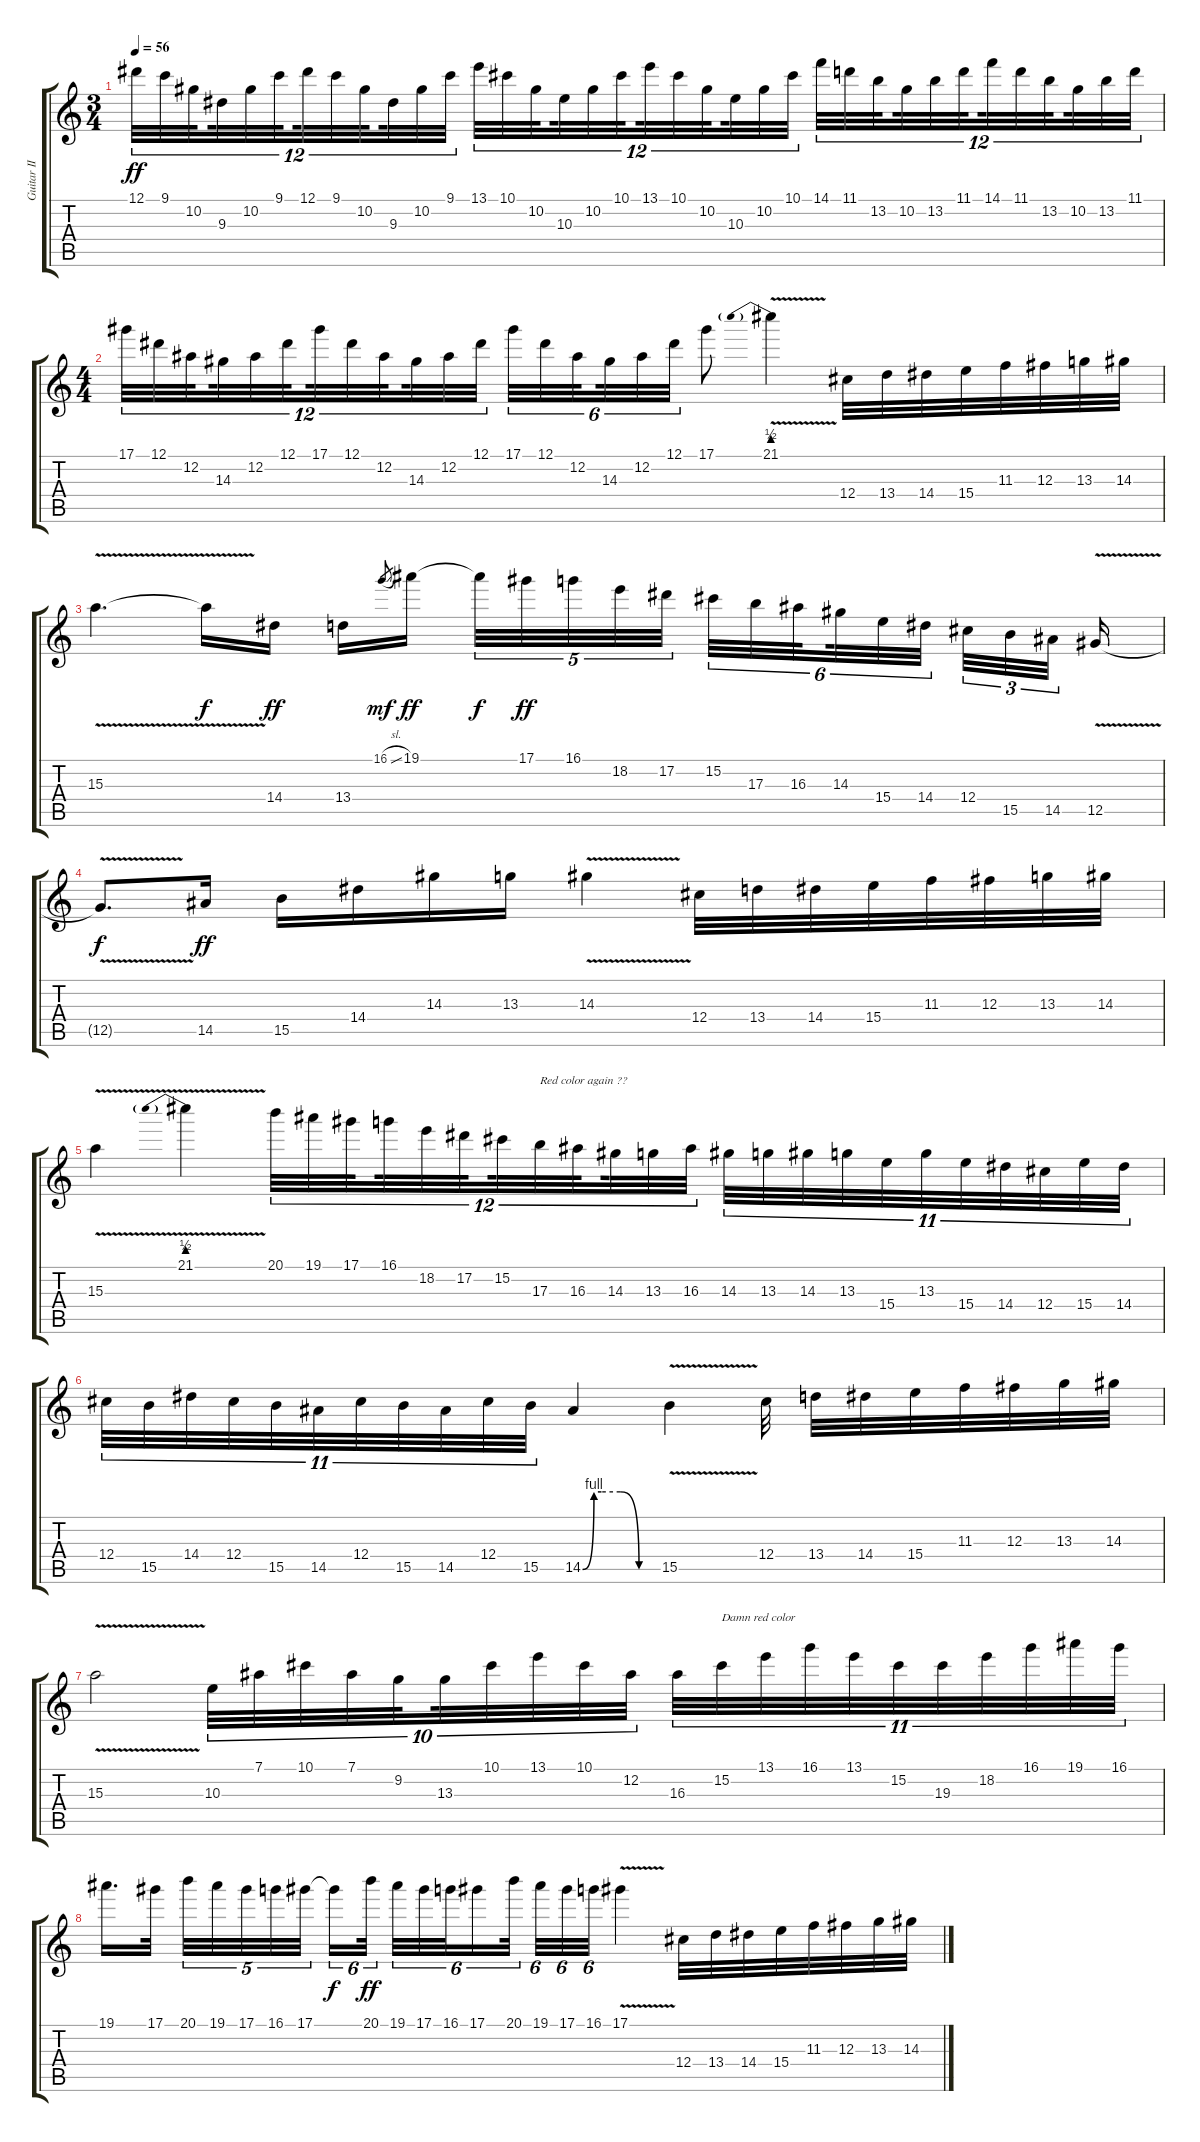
\track ("Guitar II" "Guitar II") {instrument overdrivenguitar}
\staff {score tabs}
\tuning (Eb4 Bb3 Gb3 Db3 Ab2 Eb2) {hide}
\ts (3 4)
\tempo 56
\clef g2
\ks c
12.1.32{tu (12 8) dy ff} 9.1.32{tu (12 8)} 10.2.32{tu (12 8) beam splitsecondary} 9.3.32{tu (12 8)} 10.2.32{tu (12 8)} 9.1.32{tu (12 8) beam splitsecondary} 12.1.32{tu (12 8)} 9.1.32{tu (12 8)} 10.2.32{tu (12 8) beam splitsecondary} 9.3.32{tu (12 8)} 10.2.32{tu (12 8)} 9.1.32{tu (12 8)} 13.1.32{tu (12 8)} 10.1.32{tu (12 8)} 10.2.32{tu (12 8) beam splitsecondary} 10.3.32{tu (12 8)} 10.2.32{tu (12 8)} 10.1.32{tu (12 8) beam splitsecondary} 13.1.32{tu (12 8)} 10.1.32{tu (12 8)} 10.2.32{tu (12 8) beam splitsecondary} 10.3.32{tu (12 8)} 10.2.32{tu (12 8)} 10.1.32{tu (12 8)} 14.1.32{tu (12 8)} 11.1.32{tu (12 8)} 13.2.32{tu (12 8) beam splitsecondary} 10.2.32{tu (12 8)} 13.2.32{tu (12 8)} 11.1.32{tu (12 8) beam splitsecondary} 14.1.32{tu (12 8)} 11.1.32{tu (12 8)} 13.2.32{tu (12 8) beam splitsecondary} 10.2.32{tu (12 8)} 13.2.32{tu (12 8)} 11.1.32{tu (12 8)} |
\ts (4 4)
17.1.32{tu (12 8)} 12.1.32{tu (12 8)} 12.2.32{tu (12 8) beam splitsecondary} 14.3.32{tu (12 8)} 12.2.32{tu (12 8)} 12.1.32{tu (12 8) beam splitsecondary} 17.1.32{tu (12 8)} 12.1.32{tu (12 8)} 12.2.32{tu (12 8) beam splitsecondary} 14.3.32{tu (12 8)} 12.2.32{tu (12 8)} 12.1.32{tu (12 8)} 17.1.32{tu (6 4)} 12.1.32{tu (6 4)} 12.2.32{tu (6 4) beam splitsecondary} 14.3.32{tu (6 4)} 12.2.32{tu (6 4)} 12.1.32{tu (6 4)} 17.1.8 21.1{be (prebend 0 2 60 2) v}.4 12.4.32 13.4.32 14.4.32 15.4.32 11.3.32 12.3.32 13.3.32 14.3.32 |
15.3{v}.4{d} 15.3{t}.16{dy f} 14.4.16{dy ff} 13.4.16 16.1{sl}.8{gr dy mf} 19.1.16{dy ff beam splitsecondary} 19.1{t}.32{tu (5 4) dy f} 17.1.32{tu (5 4) dy ff} 16.1.32{tu (5 4)} 18.2.32{tu (5 4)} 17.2.32{tu (5 4)} 15.2.32{tu (6 4)} 17.3.32{tu (6 4)} 16.3.32{tu (6 4) beam splitsecondary} 14.3.32{tu (6 4)} 15.4.32{tu (6 4)} 14.4.32{tu (6 4) beam splitsecondary} 12.4.32{tu (3 2)} 15.5.32{tu (3 2)} 14.5.32{tu (3 2) beam splitsecondary} 12.5{v}.16 |
12.5{t}.8{d dy f} 14.5.16{dy ff} 15.5.16 14.4.16 14.3.16 13.3.16 14.3{v}.4 12.4.32 13.4.32 14.4.32 15.4.32 11.3.32 12.3.32 13.3.32 14.3.32 |
15.3{v}.4 21.1{be (prebend 0 2 60 2) v}.4 20.1.32{tu (12 8)} 19.1.32{tu (12 8)} 17.1.32{tu (12 8) beam splitsecondary} 16.1.32{tu (12 8)} 18.2.32{tu (12 8)} 17.2.32{tu (12 8) beam splitsecondary} 15.2.32{tu (12 8)} 17.3.32{tu (12 8) txt "Red color again ??"} 16.3.32{tu (12 8) beam splitsecondary} 14.3.32{tu (12 8)} 13.3.32{tu (12 8)} 16.3.32{tu (12 8)} 14.3.32{tu (11 8)} 13.3.32{tu (11 8)} 14.3.32{tu (11 8)} 13.3.32{tu (11 8)} 15.4.32{tu (11 8)} 13.3.32{tu (11 8)} 15.4.32{tu (11 8)} 14.4.32{tu (11 8)} 12.4.32{tu (11 8)} 15.4.32{tu (11 8)} 14.4.32{tu (11 8)} |
12.4.32{tu (11 8)} 15.5.32{tu (11 8)} 14.4.32{tu (11 8)} 12.4.32{tu (11 8)} 15.5.32{tu (11 8)} 14.5.32{tu (11 8)} 12.4.32{tu (11 8)} 15.5.32{tu (11 8)} 14.5.32{tu (11 8)} 12.4.32{tu (11 8)} 15.5.32{tu (11 8)} 14.5{be (custom 0 0 9 4 15 4 30 4 45 0 60 0)}.4 15.5{v}.4 12.4.32 13.4.32 14.4.32 15.4.32 11.3.32 12.3.32 13.3.32 14.3.32 |
15.3{v}.2 10.3.32{tu (10 8)} 7.1.32{tu (10 8)} 10.1.32{tu (10 8)} 7.1.32{tu (10 8)} 9.2.32{tu (10 8) beam splitsecondary} 13.3.32{tu (10 8)} 10.1.32{tu (10 8)} 13.1.32{tu (10 8)} 10.1.32{tu (10 8)} 12.2.32{tu (10 8)} 16.3.32{tu (11 8)} 15.2.32{tu (11 8) txt "Damn red color"} 13.1.32{tu (11 8)} 16.1.32{tu (11 8)} 13.1.32{tu (11 8)} 15.2.32{tu (11 8)} 19.3.32{tu (11 8)} 18.2.32{tu (11 8)} 16.1.32{tu (11 8)} 19.1.32{tu (11 8)} 16.1.32{tu (11 8)} |
19.1.16{d} 17.1.32{beam splitsecondary} 20.1.32{tu (5 4)} 19.1.32{tu (5 4)} 17.1.32{tu (5 4)} 16.1.32{tu (5 4)} 17.1.32{tu (5 4)} 17.1{t}.16{tu (6 4) dy f} 20.1.32{tu (6 4) dy ff beam splitsecondary} 19.1.32{tu (6 4)} 17.1.32{tu (6 4)} 16.1.32{tu (6 4) beam splitsecondary} 17.1.16{tu (6 4)} 20.1.32{tu (6 4) beam splitsecondary} 19.1.32{tu (6 4)} 17.1.32{tu (6 4)} 16.1.32{tu (6 4)} 17.1{v}.4 12.4.32 13.4.32 14.4.32 15.4.32 11.3.32 12.3.32 13.3.32 14.3.32
